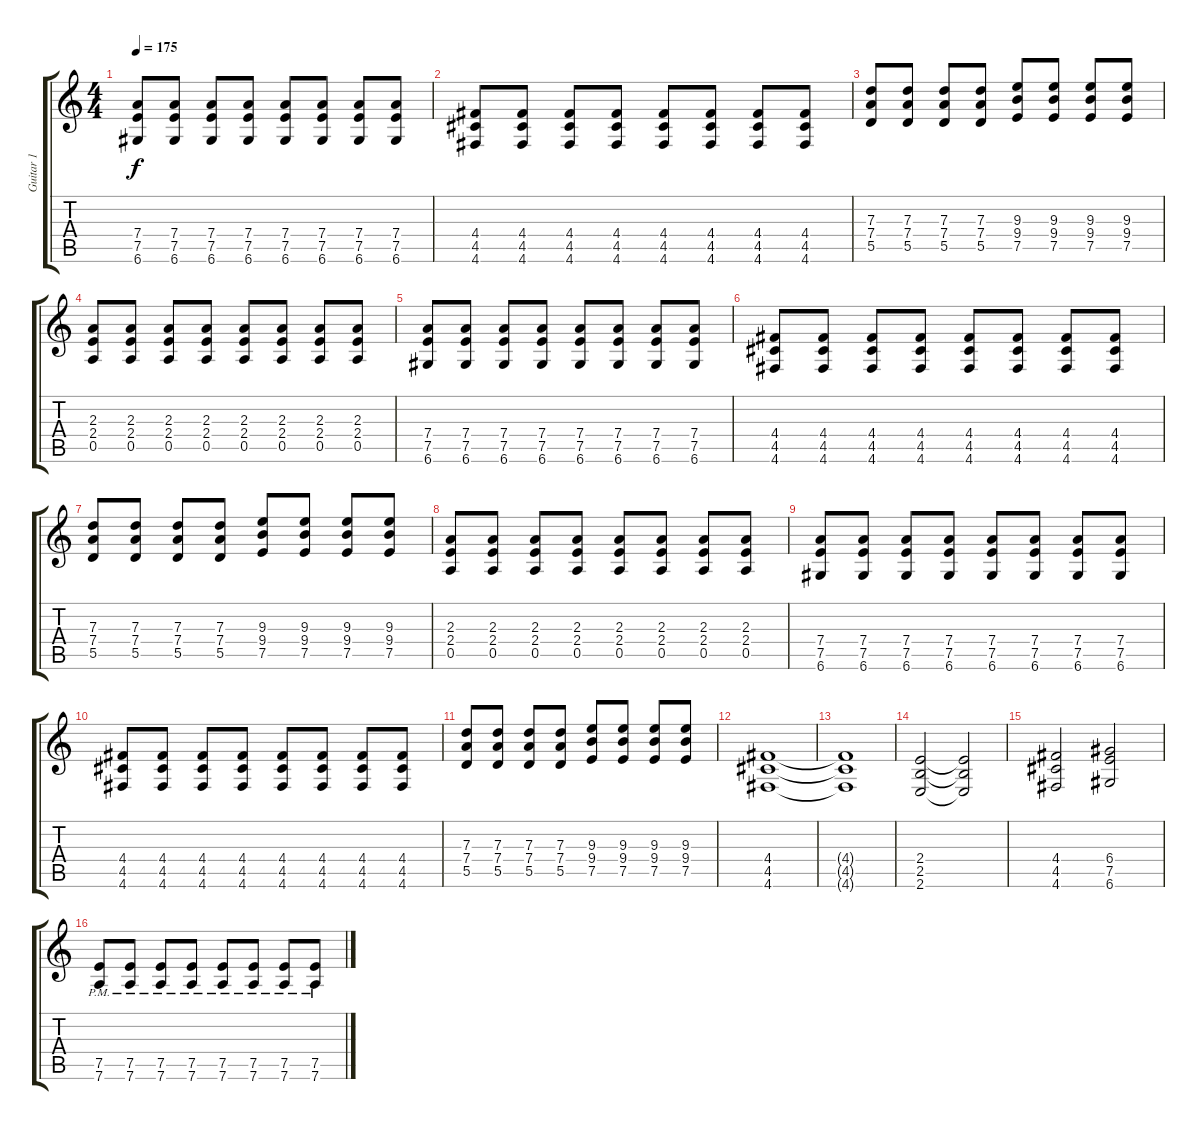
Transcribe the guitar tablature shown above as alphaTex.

\track ("Guitar 1" "Guitar 1") {instrument distortionguitar}
\staff {score tabs}
\tuning (E4 B3 G3 D3 A2 D2) {hide}
\ts (4 4)
\tempo 175
\clef g2
\ks c
(7.4 7.5 6.6).8{dy f} (7.4 7.5 6.6).8 (7.4 7.5 6.6).8 (7.4 7.5 6.6).8 (7.4 7.5 6.6).8 (7.4 7.5 6.6).8 (7.4 7.5 6.6).8 (7.4 7.5 6.6).8 |
(4.4 4.5 4.6).8 (4.4 4.5 4.6).8 (4.4 4.5 4.6).8 (4.4 4.5 4.6).8 (4.4 4.5 4.6).8 (4.4 4.5 4.6).8 (4.4 4.5 4.6).8 (4.4 4.5 4.6).8 |
(7.3 7.4 5.5).8 (7.3 7.4 5.5).8 (7.3 7.4 5.5).8 (7.3 7.4 5.5).8 (9.3 9.4 7.5).8 (9.3 9.4 7.5).8 (9.3 9.4 7.5).8 (9.3 9.4 7.5).8 |
(2.3 2.4 0.5).8 (2.3 2.4 0.5).8 (2.3 2.4 0.5).8 (2.3 2.4 0.5).8 (2.3 2.4 0.5).8 (2.3 2.4 0.5).8 (2.3 2.4 0.5).8 (2.3 2.4 0.5).8 |
(7.4 7.5 6.6).8 (7.4 7.5 6.6).8 (7.4 7.5 6.6).8 (7.4 7.5 6.6).8 (7.4 7.5 6.6).8 (7.4 7.5 6.6).8 (7.4 7.5 6.6).8 (7.4 7.5 6.6).8 |
(4.4 4.5 4.6).8 (4.4 4.5 4.6).8 (4.4 4.5 4.6).8 (4.4 4.5 4.6).8 (4.4 4.5 4.6).8 (4.4 4.5 4.6).8 (4.4 4.5 4.6).8 (4.4 4.5 4.6).8 |
(7.3 7.4 5.5).8 (7.3 7.4 5.5).8 (7.3 7.4 5.5).8 (7.3 7.4 5.5).8 (9.3 9.4 7.5).8 (9.3 9.4 7.5).8 (9.3 9.4 7.5).8 (9.3 9.4 7.5).8 |
(2.3 2.4 0.5).8 (2.3 2.4 0.5).8 (2.3 2.4 0.5).8 (2.3 2.4 0.5).8 (2.3 2.4 0.5).8 (2.3 2.4 0.5).8 (2.3 2.4 0.5).8 (2.3 2.4 0.5).8 |
(7.4 7.5 6.6).8 (7.4 7.5 6.6).8 (7.4 7.5 6.6).8 (7.4 7.5 6.6).8 (7.4 7.5 6.6).8 (7.4 7.5 6.6).8 (7.4 7.5 6.6).8 (7.4 7.5 6.6).8 |
(4.4 4.5 4.6).8 (4.4 4.5 4.6).8 (4.4 4.5 4.6).8 (4.4 4.5 4.6).8 (4.4 4.5 4.6).8 (4.4 4.5 4.6).8 (4.4 4.5 4.6).8 (4.4 4.5 4.6).8 |
(7.3 7.4 5.5).8 (7.3 7.4 5.5).8 (7.3 7.4 5.5).8 (7.3 7.4 5.5).8 (9.3 9.4 7.5).8 (9.3 9.4 7.5).8 (9.3 9.4 7.5).8 (9.3 9.4 7.5).8 |
(4.4 4.5 4.6).1 |
(4.4{t} 4.5{t} 4.6{t}).1 |
(2.4 2.5 2.6).2 (2.4{t} 2.5{t} 2.6{t}).2 |
(4.4 4.5 4.6).2 (6.4 7.5 6.6).2 |
(7.5{pm} 7.6{pm}).8 (7.5{pm} 7.6{pm}).8 (7.5{pm} 7.6{pm}).8 (7.5{pm} 7.6{pm}).8 (7.5{pm} 7.6{pm}).8 (7.5{pm} 7.6{pm}).8 (7.5{pm} 7.6{pm}).8 (7.5{pm} 7.6{pm}).8
